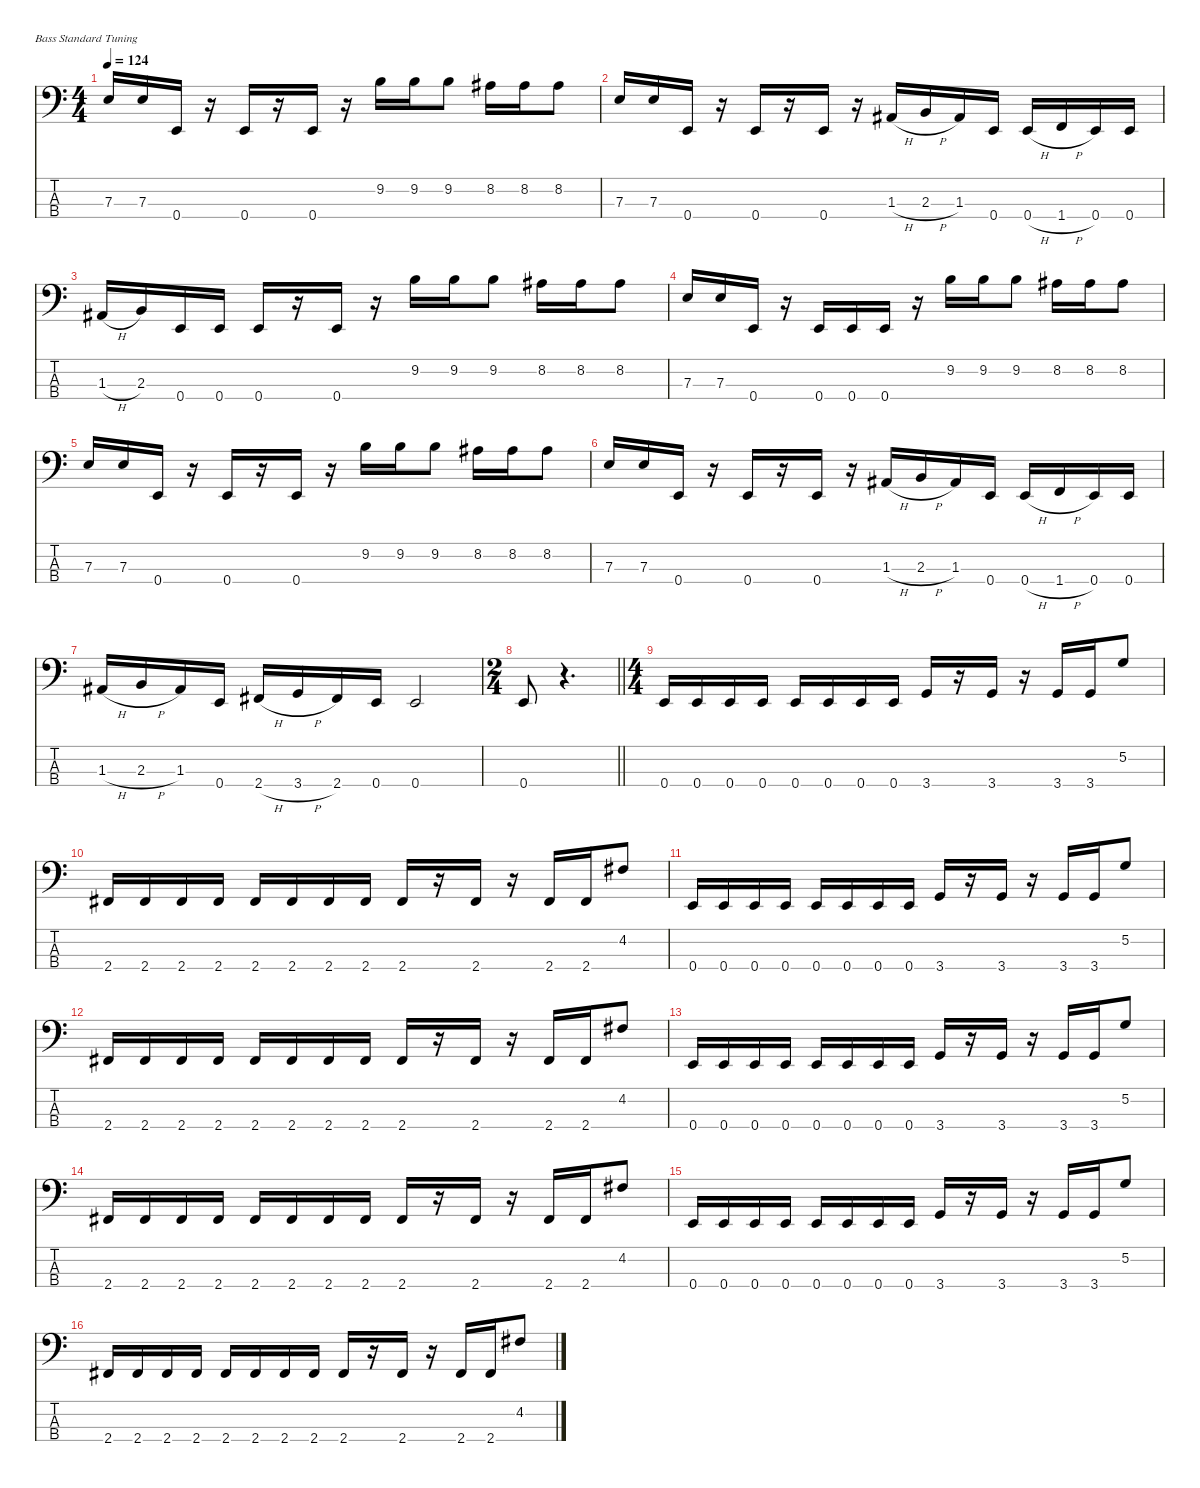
\defaultSystemsLayout 4
\hideDynamics
\bracketExtendMode nobrackets
\singleTrackTrackNamePolicy hidden
\multiTrackTrackNamePolicy hidden
\otherSystemsTrackNameOrientation horizontal
\track ("Bass Gtr" "el.bs.") {instrument electricbasspick}
\staff {score tabs}
\tuning (G2 D2 A1 E1)
\ts (4 4)
\tempo 124
\clef f4
\ks c
7.3.16{dy fff beam Up} 7.3.16{beam Up} 0.4.16{beam Up} r.16{beam Up} 0.4.16{beam Up} r.16{beam Up} 0.4.16{beam Up} r.16{beam Up} 9.2.16{beam Down} 9.2.16{beam Down} 9.2.8{beam Down} 8.2{acc #}.16{beam Down} 8.2{acc #}.16{beam Down} 8.2{acc #}.8{beam Down} |
7.3.16{beam Up} 7.3.16{beam Up} 0.4.16{beam Up} r.16{beam Up} 0.4.16{beam Up} r.16{beam Up} 0.4.16{beam Up} r.16{beam Up} 1.3{h acc #}.16{beam Up} 2.3{h}.16{beam Up} 1.3{acc #}.16{beam Up} 0.4.16{beam Up} 0.4{h}.16{beam Up} 1.4{h}.16{beam Up} 0.4.16{beam Up} 0.4.16{beam Up} |
1.3{h acc #}.16{beam Up} 2.3.16{beam Up} 0.4.16{beam Up} 0.4.16{beam Up} 0.4.16{beam Up} r.16{beam Up} 0.4.16{beam Up} r.16{beam Up} 9.2.16{beam Down} 9.2.16{beam Down} 9.2.8{beam Down} 8.2{acc #}.16{beam Down} 8.2{acc #}.16{beam Down} 8.2{acc #}.8{beam Down} |
7.3.16{beam Up} 7.3.16{beam Up} 0.4.16{beam Up} r.16{beam Up} 0.4.16{beam Up} 0.4.16{beam Up} 0.4.16{beam Up} r.16{beam Up} 9.2.16{beam Down} 9.2.16{beam Down} 9.2.8{beam Down} 8.2{acc #}.16{beam Down} 8.2{acc #}.16{beam Down} 8.2{acc #}.8{beam Down} |
7.3.16{beam Up} 7.3.16{beam Up} 0.4.16{beam Up} r.16{beam Up} 0.4.16{beam Up} r.16{beam Up} 0.4.16{beam Up} r.16{beam Up} 9.2.16{beam Down} 9.2.16{beam Down} 9.2.8{beam Down} 8.2{acc #}.16{beam Down} 8.2{acc #}.16{beam Down} 8.2{acc #}.8{beam Down} |
7.3.16{beam Up} 7.3.16{beam Up} 0.4.16{beam Up} r.16{beam Up} 0.4.16{beam Up} r.16{beam Up} 0.4.16{beam Up} r.16{beam Up} 1.3{h acc #}.16{beam Up} 2.3{h}.16{beam Up} 1.3{acc #}.16{beam Up} 0.4.16{beam Up} 0.4{h}.16{beam Up} 1.4{h}.16{beam Up} 0.4.16{beam Up} 0.4.16{beam Up} |
1.3{h acc #}.16{beam Up} 2.3{h}.16{beam Up} 1.3{acc #}.16{beam Up} 0.4.16{beam Up} 2.4{h acc #}.16{beam Up} 3.4{h}.16{beam Up} 2.4{acc #}.16{beam Up} 0.4.16{beam Up} 0.4.2{beam Up} |
\ts (2 4)
\beaming (8 2 2)
\barLineRight lightlight
0.4.8{beam Up} r.4{d beam Up} |
\ts (4 4)
\beaming (8 2 2 2 2)
0.4.16{beam Up} 0.4.16{beam Up} 0.4.16{beam Up} 0.4.16{beam Up} 0.4.16{beam Up} 0.4.16{beam Up} 0.4.16{beam Up} 0.4.16{beam Up} 3.4.16{beam Up} r.16{beam Up} 3.4.16{beam Up} r.16{beam Up} 3.4.16{beam Up} 3.4.16{beam Up} 5.2.8{beam Up} |
2.4{acc #}.16{beam Up} 2.4{acc #}.16{beam Up} 2.4{acc #}.16{beam Up} 2.4{acc #}.16{beam Up} 2.4{acc #}.16{beam Up} 2.4{acc #}.16{beam Up} 2.4{acc #}.16{beam Up} 2.4{acc #}.16{beam Up} 2.4{acc #}.16{beam Up} r.16{beam Up} 2.4{acc #}.16{beam Up} r.16{beam Up} 2.4{acc #}.16{beam Up} 2.4{acc #}.16{beam Up} 4.2{acc #}.8{beam Up} |
0.4.16{beam Up} 0.4.16{beam Up} 0.4.16{beam Up} 0.4.16{beam Up} 0.4.16{beam Up} 0.4.16{beam Up} 0.4.16{beam Up} 0.4.16{beam Up} 3.4.16{beam Up} r.16{beam Up} 3.4.16{beam Up} r.16{beam Up} 3.4.16{beam Up} 3.4.16{beam Up} 5.2.8{beam Up} |
2.4{acc #}.16{beam Up} 2.4{acc #}.16{beam Up} 2.4{acc #}.16{beam Up} 2.4{acc #}.16{beam Up} 2.4{acc #}.16{beam Up} 2.4{acc #}.16{beam Up} 2.4{acc #}.16{beam Up} 2.4{acc #}.16{beam Up} 2.4{acc #}.16{beam Up} r.16{beam Up} 2.4{acc #}.16{beam Up} r.16{beam Up} 2.4{acc #}.16{beam Up} 2.4{acc #}.16{beam Up} 4.2{acc #}.8{beam Up} |
0.4.16{beam Up} 0.4.16{beam Up} 0.4.16{beam Up} 0.4.16{beam Up} 0.4.16{beam Up} 0.4.16{beam Up} 0.4.16{beam Up} 0.4.16{beam Up} 3.4.16{beam Up} r.16{beam Up} 3.4.16{beam Up} r.16{beam Up} 3.4.16{beam Up} 3.4.16{beam Up} 5.2.8{beam Up} |
2.4{acc #}.16{beam Up} 2.4{acc #}.16{beam Up} 2.4{acc #}.16{beam Up} 2.4{acc #}.16{beam Up} 2.4{acc #}.16{beam Up} 2.4{acc #}.16{beam Up} 2.4{acc #}.16{beam Up} 2.4{acc #}.16{beam Up} 2.4{acc #}.16{beam Up} r.16{beam Up} 2.4{acc #}.16{beam Up} r.16{beam Up} 2.4{acc #}.16{beam Up} 2.4{acc #}.16{beam Up} 4.2{acc #}.8{beam Up} |
0.4.16{beam Up} 0.4.16{beam Up} 0.4.16{beam Up} 0.4.16{beam Up} 0.4.16{beam Up} 0.4.16{beam Up} 0.4.16{beam Up} 0.4.16{beam Up} 3.4.16{beam Up} r.16{beam Up} 3.4.16{beam Up} r.16{beam Up} 3.4.16{beam Up} 3.4.16{beam Up} 5.2.8{beam Up} |
2.4{acc #}.16{beam Up} 2.4{acc #}.16{beam Up} 2.4{acc #}.16{beam Up} 2.4{acc #}.16{beam Up} 2.4{acc #}.16{beam Up} 2.4{acc #}.16{beam Up} 2.4{acc #}.16{beam Up} 2.4{acc #}.16{beam Up} 2.4{acc #}.16{beam Up} r.16{beam Up} 2.4{acc #}.16{beam Up} r.16{beam Up} 2.4{acc #}.16{beam Up} 2.4{acc #}.16{beam Up} 4.2{acc #}.8{beam Up}
